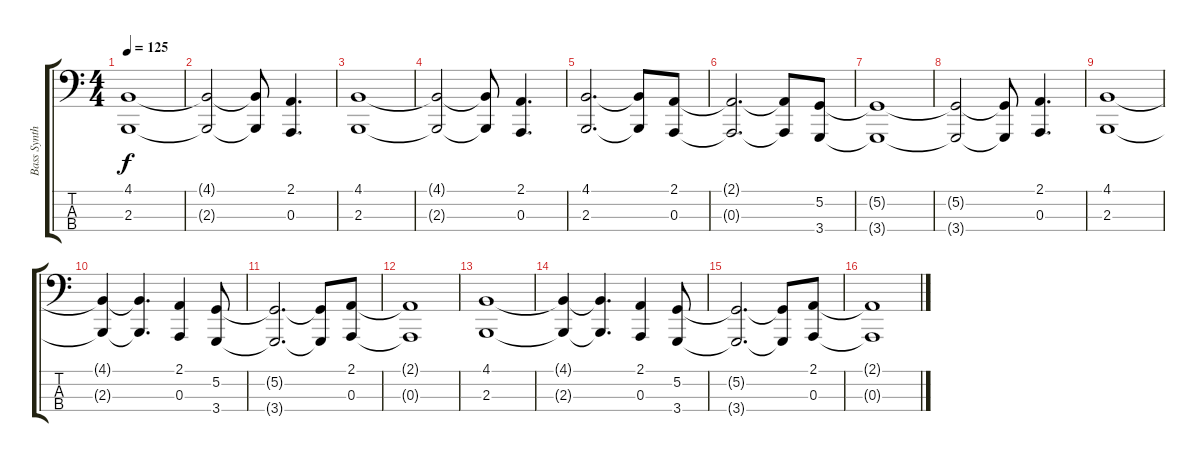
\track ("Bass Synth" "Bass Synth") {instrument lead2sawtooth}
\staff {score tabs}
\tuning (G2 D2 A1 E1) {hide}
\ts (4 4)
\tempo 125
\clef f4
\ks c
(4.1{t} 2.3{t}).1{dy f} |
(4.1{t} 2.3{t}).2 (4.1{t} 2.3{t}).8 (2.1 0.3).4{d} |
(4.1 2.3).1 |
(4.1{t} 2.3{t}).2 (4.1{t} 2.3{t}).8 (2.1 0.3).4{d} |
(4.1 2.3).2{d} (4.1{t} 2.3{t}).8 (2.1 0.3).8 |
(2.1{t} 0.3{t}).2{d} (2.1{t} 0.3{t}).8 (5.2 3.4).8 |
(5.2{t} 3.4{t}).1 |
(5.2{t} 3.4{t}).2 (5.2{t} 3.4{t}).8 (2.1 0.3).4{d} |
(4.1 2.3).1 |
(4.1{t} 2.3{t}).4 (4.1{t} 2.3{t}).4{d} (2.1 0.3).4 (5.2 3.4).8 |
(5.2{t} 3.4{t}).2{d} (5.2{t} 3.4{t}).8 (2.1 0.3).8 |
(2.1{t} 0.3{t}).1 |
(4.1 2.3).1 |
(4.1{t} 2.3{t}).4 (4.1{t} 2.3{t}).4{d} (2.1 0.3).4 (5.2 3.4).8 |
(5.2{t} 3.4{t}).2{d} (5.2{t} 3.4{t}).8 (2.1 0.3).8 |
(2.1{t} 0.3{t}).1
